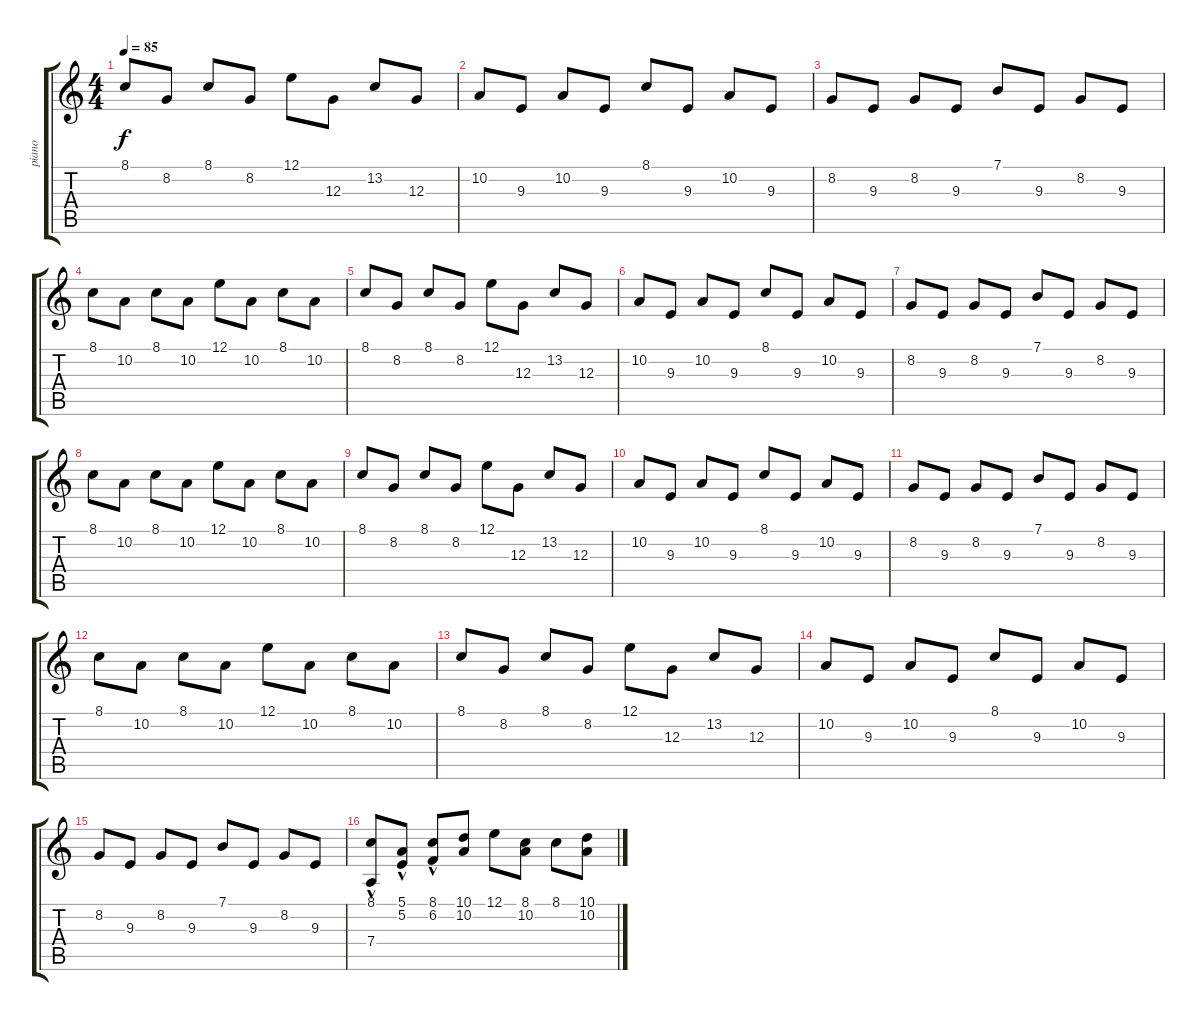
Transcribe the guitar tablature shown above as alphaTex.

\track ("piano" "piano") {instrument clavinet}
\staff {score tabs}
\tuning (E4 B3 G3 D3 A2 E2) {hide}
\ts (4 4)
\tempo 85
\clef g2
\ks c
8.1.8{dy f} 8.2.8 8.1.8 8.2.8 12.1.8 12.3.8 13.2.8 12.3.8 |
10.2.8 9.3.8 10.2.8 9.3.8 8.1.8 9.3.8 10.2.8 9.3.8 |
8.2.8 9.3.8 8.2.8 9.3.8 7.1.8 9.3.8 8.2.8 9.3.8 |
8.1.8 10.2.8 8.1.8 10.2.8 12.1.8 10.2.8 8.1.8 10.2.8 |
8.1.8 8.2.8 8.1.8 8.2.8 12.1.8 12.3.8 13.2.8 12.3.8 |
10.2.8 9.3.8 10.2.8 9.3.8 8.1.8 9.3.8 10.2.8 9.3.8 |
8.2.8 9.3.8 8.2.8 9.3.8 7.1.8 9.3.8 8.2.8 9.3.8 |
8.1.8 10.2.8 8.1.8 10.2.8 12.1.8 10.2.8 8.1.8 10.2.8 |
8.1.8 8.2.8 8.1.8 8.2.8 12.1.8 12.3.8 13.2.8 12.3.8 |
10.2.8 9.3.8 10.2.8 9.3.8 8.1.8 9.3.8 10.2.8 9.3.8 |
8.2.8 9.3.8 8.2.8 9.3.8 7.1.8 9.3.8 8.2.8 9.3.8 |
8.1.8 10.2.8 8.1.8 10.2.8 12.1.8 10.2.8 8.1.8 10.2.8 |
8.1.8 8.2.8 8.1.8 8.2.8 12.1.8 12.3.8 13.2.8 12.3.8 |
10.2.8 9.3.8 10.2.8 9.3.8 8.1.8 9.3.8 10.2.8 9.3.8 |
8.2.8 9.3.8 8.2.8 9.3.8 7.1.8 9.3.8 8.2.8 9.3.8 |
(8.1 7.4{hac}).8 (5.1 5.2{hac}).8 (8.1 6.2{hac}).8 (10.1 10.2).8 12.1.8 (8.1 10.2).8 8.1.8 (10.1 10.2).8
